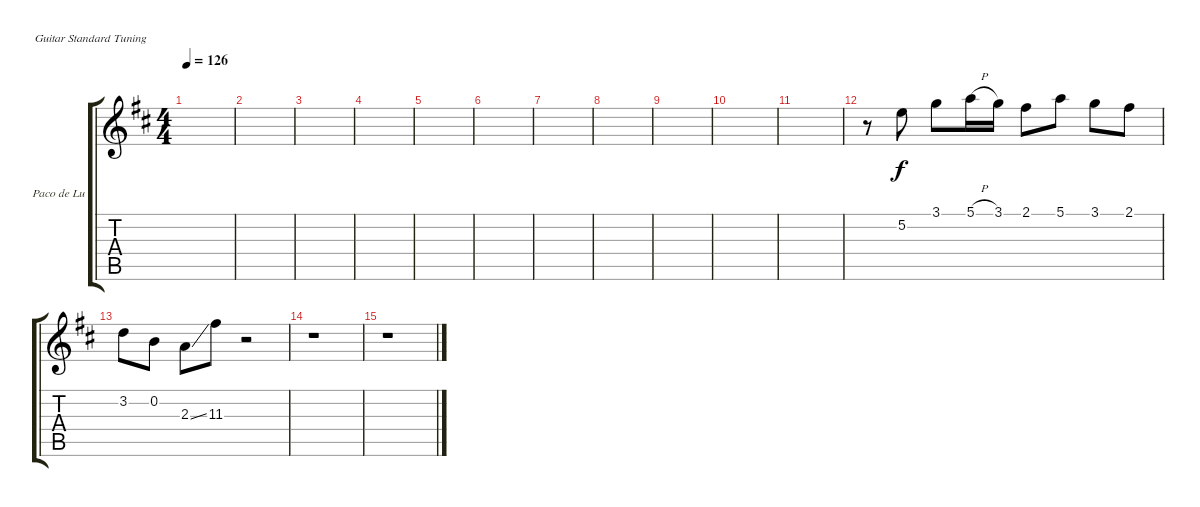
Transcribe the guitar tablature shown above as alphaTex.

\bracketExtendMode groupsimilarinstruments
\firstSystemTrackNameOrientation horizontal
\otherSystemsTrackNameOrientation horizontal
\track ("Paco de Lucía" "Paco de Lu") {instrument acousticguitarnylon}
\staff {score tabs}
\tuning (E4 B3 G3 D3 A2 E2)
\ts (4 4)
\tempo 126
\clef g2
\ks d
|
|
|
|
|
|
|
|
|
|
|
r.8 5.2.8 3.1.8 5.1{h}.16 3.1.16 2.1.8 5.1.8 3.1.8 2.1.8 |
3.2.8 0.2.8 2.3{ss}.8 11.3.8 r.2 |
r.1 |
r.1
